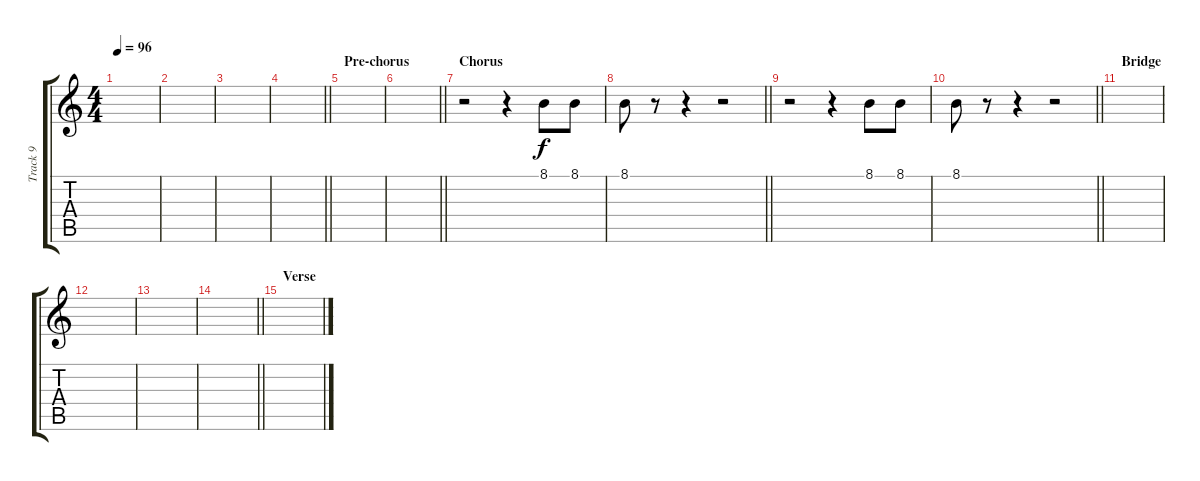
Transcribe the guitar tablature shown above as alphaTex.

\track ("Track 9" "Track 9") {instrument lead1square}
\staff {score tabs}
\tuning (Eb4 Bb3 Gb3 Db3 Ab2 Eb2) {hide}
\ts (4 4)
\tempo 96
\clef g2
\ks c
|
|
|
\barLineRight lightlight
|
\section ("" "Pre-chorus")
|
\barLineRight lightlight
|
\section ("" "Chorus")
r.2 r.4 8.1.8 8.1.8 |
\barLineRight lightlight
8.1.8 r.8 r.4 r.2 |
r.2 r.4 8.1.8 8.1.8 |
\barLineRight lightlight
8.1.8 r.8 r.4 r.2 |
\section ("" "Bridge")
|
|
|
\barLineRight lightlight
|
\section ("" "Verse")
